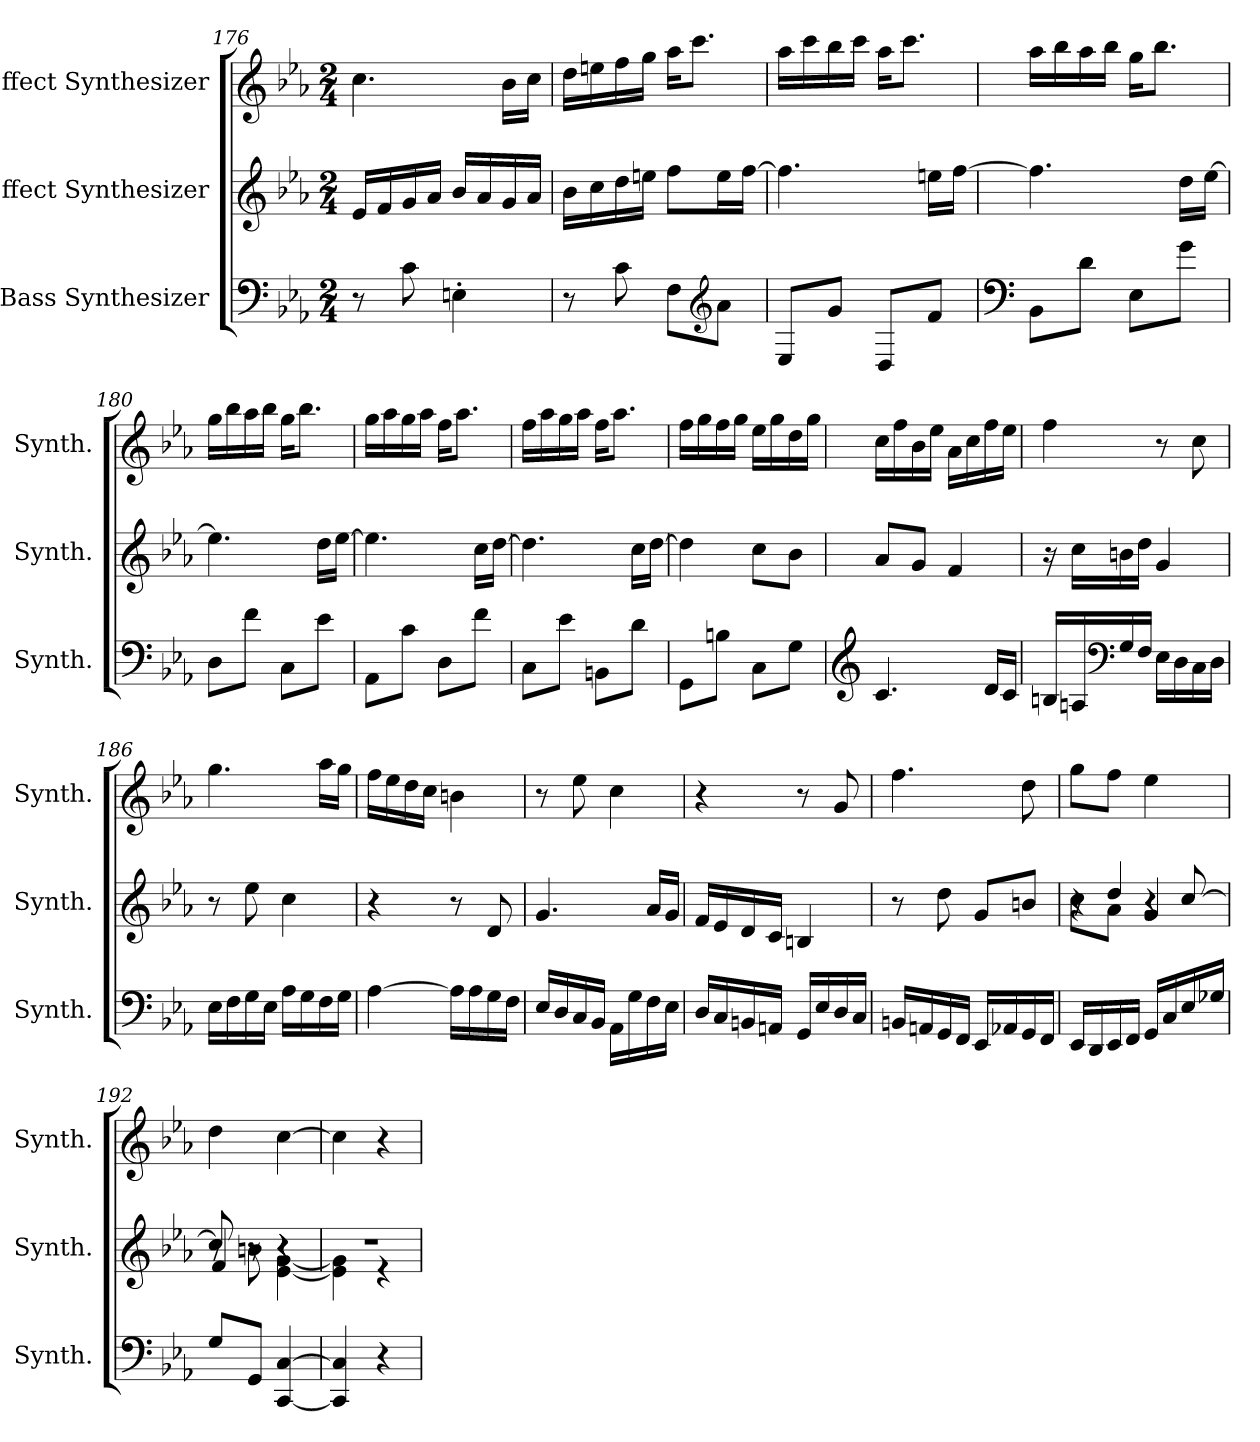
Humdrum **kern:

**kern	**kern	**kern
*part3	*part2	*part1
*staff3	*staff2	*staff1
*I"Bass Synthesizer	*I"Effect Synthesizer	*I"Effect Synthesizer
*I'Synth.	*I'Synth.	*I'Synth.
!!LO:LB:g=z
*clefF4	*clefG2	*clefG2
*k[b-e-a-]	*k[b-e-a-]	*k[b-e-a-]
*M2/4	*M2/4	*M2/4
=176	=176	=176
8r	16e-/LL	4.cc\
.	16f/	.
8c\	16g/	.
.	16a-/JJ	.
4En'\	16b-/LL	.
.	16a-/	.
.	16g/	16b-\LL
.	16a-/JJ	16cc\JJ
=177	=177	=177
8r	16b-\LL	16dd\LL
.	16cc\	16een\
8c\	16dd\	16ff\
.	16een\JJ	16gg\JJ
8F\L	8ff\L	16aa-\KL
.	.	8.ccc\J
*clefG2	*	*
8a-\J	16ee\L	.
.	[16ff\JJ	.
=178	=178	=178
8E-/L	4.ff\]	16aa-\LL
.	.	16ccc\
8g/J	.	16bb-\
.	.	16ccc\JJ
8D/L	.	16aa-\KL
.	.	8.ccc\J
8f/J	16een\LL	.
.	[16ff\JJ	.
=179	=179	=179
*clefF4	*	*
8BB-\L	4.ff\]	16aa-\LL
.	.	16bb-\
8d\J	.	16aa-\
.	.	16bb-\JJ
8E-\L	.	16gg\KL
.	.	8.bb-\J
8g\J	16dd\LL	.
.	[16ee-\JJ	.
!!LO:LB:g=z
=180	=180	=180
8D\L	4.ee-\]	16gg\LL
.	.	16bb-\
8f\J	.	16aa-\
.	.	16bb-\JJ
8C\L	.	16gg\KL
.	.	8.bb-\J
8e-\J	16dd\LL	.
.	[16ee-\JJ	.
=181	=181	=181
8AA-\L	4.ee-\]	16gg\LL
.	.	16aa-\
8c\J	.	16gg\
.	.	16aa-\JJ
8D\L	.	16ff\KL
.	.	8.aa-\J
8f\J	16cc\LL	.
.	[16dd\JJ	.
=182	=182	=182
8C\L	4.dd\]	16ff\LL
.	.	16aa-\
8e-\J	.	16gg\
.	.	16aa-\JJ
8BBn\L	.	16ff\KL
.	.	8.aa-\J
8d\J	16cc\LL	.
.	[16dd\JJ	.
=183	=183	=183
8GG\L	4dd\]	16ff\LL
.	.	16gg\
8Bn\J	.	16ff\
.	.	16gg\JJ
8C\L	8cc\L	16ee-\LL
.	.	16gg\
8G\J	8b-\J	16dd\
.	.	16gg\JJ
=184	=184	=184
*clefG2	*	*
4.c/	8a-/L	16cc\LL
.	.	16ff\
.	8g/J	16b-\
.	.	16ee-\JJ
.	4f/	16a-\LL
.	.	16cc\
16d/LL	.	16ff\
16c/JJ	.	16ee-\JJ
!!LO:LB:g=z
=185	=185	=185
16Bn/LL	16r	4ff\
16An/	16cc\LL	.
*clefF4	*	*
16G/	16bn\	.
16F/JJ	16dd\JJ	.
16E-\LL	4g/	8r
16D\	.	.
16C\	.	8cc\
16D\JJ	.	.
=186	=186	=186
16E-\LL	8r	4.gg\
16F\	.	.
16G\	8ee-\	.
16E-\JJ	.	.
16A-\LL	4cc\	.
16G\	.	.
16F\	.	16aa-\LL
16G\JJ	.	16gg\JJ
=187	=187	=187
[4A-\	4r	16ff\LL
.	.	16ee-\
.	.	16dd\
.	.	16cc\JJ
16A-\LL]	8r	4bn\
16A-\	.	.
16G\	8d/	.
16F\JJ	.	.
=188	=188	=188
16E-/LL	4.g/	8r
16D/	.	.
16C/	.	8ee-\
16BB-/JJ	.	.
16AA-\LL	.	4cc\
16G\	.	.
16F\	16a-/LL	.
16E-\JJ	16g/JJ	.
!!LO:PB:g=z
=189	=189	=189
16D/LL	16f/LL	4r
16C/	16e-/	.
16BBn/	16d/	.
16AAn/JJ	16c/JJ	.
16GG/LL	4Bn/	8r
16E-/	.	.
16D/	.	8g/
16C/JJ	.	.
=190	=190	=190
16BBn/LL	8r	4.ff\
16AAn/	.	.
16GG/	8dd\	.
16FF/JJ	.	.
16EE-/LL	8g/L	.
16AA-X/	.	.
16GG/	8bn/J	8dd\
16FF/JJ	.	.
=191	=191	=191
*	*^	*
*	*	*^	*
16EE-/LL	8r	8cc\L	4r	8gg\L
16DD/	.	.	.	.
16EE-/	4dd/	8a-\J	.	8ff\J
16FF/JJ	.	.	.	.
*	*	*	*	*MM94
16GG/LL	.	4r	4g/	4ee-\
16C/	.	.	.	.
16E-/	[8cc/	.	.	.
16G-X/JJ	.	.	.	.
=192	=192	=192	=192	=192
*	*	*	*	*MM85
8G/L	8cc/]	8r	4f/	4dd\
8GG/J	8r	8bn\	.	.
[4CC/ [4C/	4r	[4e-\ [4g\	4r	[4cc\
*	*	*v	*v	*
=193	=193	=193	=193
4CC/] 4C/]	2r	4e-\] 4g\]	4cc\]
4r	.	4r	4r
*	*v	*v	*
=	=	=
*-	*-	*-
